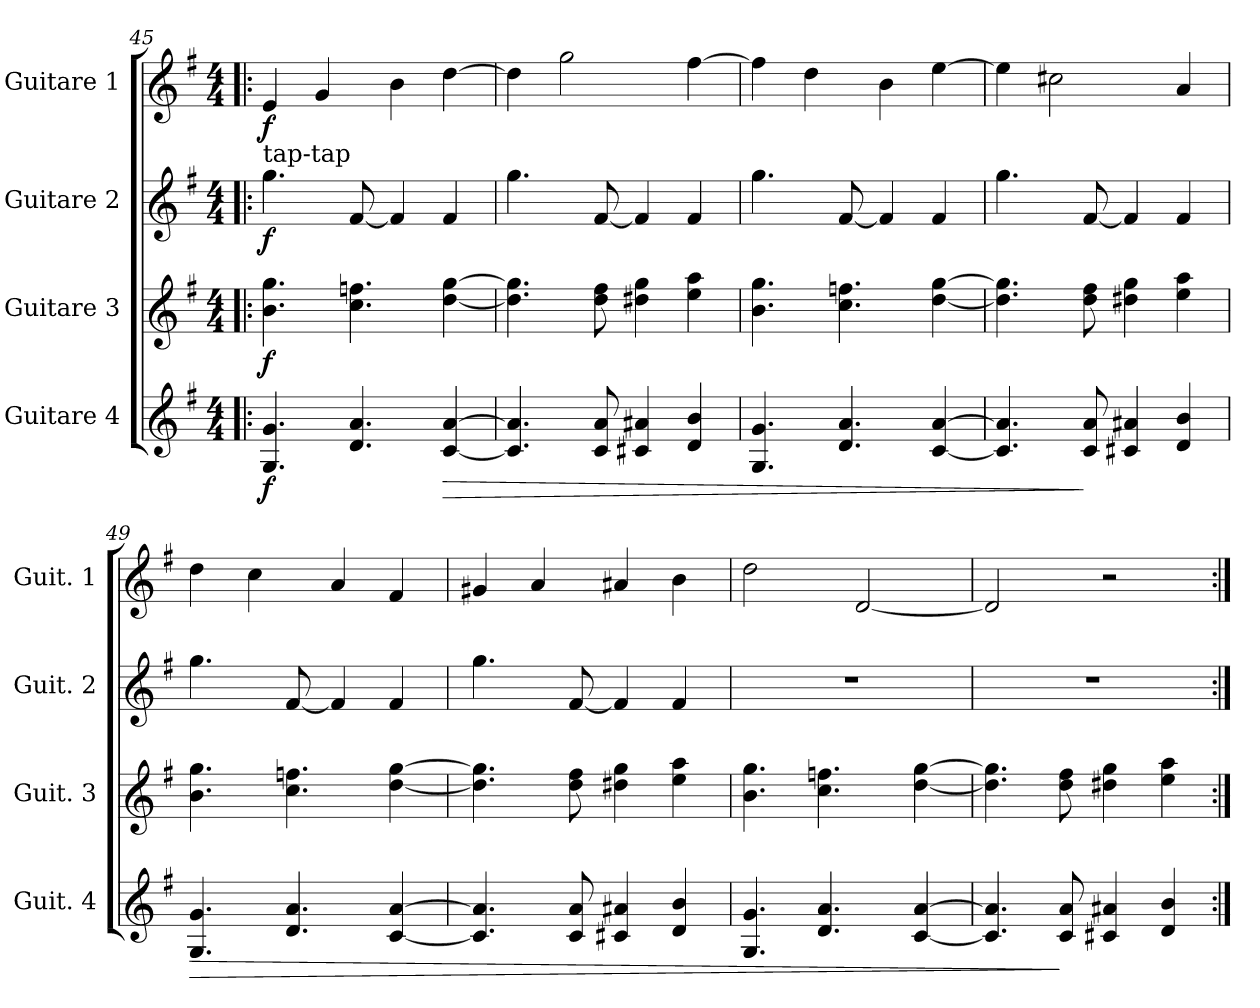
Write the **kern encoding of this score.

**kern	**dynam	**kern	**dynam	**kern	**dynam	**kern	**dynam
*part4	*part4	*part3	*part3	*part2	*part2	*part1	*part1
*staff4	*staff4	*staff3	*staff3	*staff2	*staff2	*staff1	*staff1
*I"Guitare 4	*	*I"Guitare 3	*	*I"Guitare 2	*	*I"Guitare 1	*
*I'Guit. 4	*	*I'Guit. 3	*	*I'Guit. 2	*	*I'Guit. 1	*
!!LO:LB:g=z
*clefG2	*	*clefG2	*	*clefG2	*	*clefG2	*
*ITrd7c12	*	*ITrd7c12	*	*ITrd7c12	*	*ITrd7c12	*
*k[f#]	*	*k[f#]	*	*k[f#]	*	*k[f#]	*
*G:	*	*G:	*	*G:	*	*G:	*
*M4/4	*	*M4/4	*	*M4/4	*	*M4/4	*
=45!|:	=45!|:	=45!|:	=45!|:	=45!|:	=45!|:	=45!|:	=45!|:
!	!	!	!	!LO:TX:a:t=tap-tap	!	!	!
!	!LO:DY:b	!	!LO:DY:b	!	!LO:DY:b	!	!LO:DY:b
4.GG/ 4.G/	f	4.B\ 4.g\	f	4.g\	f	4E/	f
.	.	.	.	.	.	4G/	.
4.D/ 4.A/	.	4.c\ 4.fn\	.	[8F#/	.	.	.
.	.	.	.	4F#/]	.	4B\	.
!	!LO:HP:b	!	!	!	!	!	!
[4C/ [4A/	>	[4d\ [4g\	.	4F#/	.	[4d\	.
=46	=46	=46	=46	=46	=46	=46	=46
4.C/] 4.A/]	.	4.d\] 4.g\]	.	4.g\	.	4d\]	.
.	.	.	.	.	.	2g\	.
8C/ 8A/	.	8d\ 8f#\	.	[8F#/	.	.	.
4C#X/ 4A#X/	.	4d#X\ 4g\	.	4F#/]	.	.	.
4D/ 4B/	.	4e\ 4a\	.	4F#/	.	[4f#\	.
=47	=47	=47	=47	=47	=47	=47	=47
4.GG/ 4.G/	.	4.B\ 4.g\	.	4.g\	.	4f#\]	.
.	.	.	.	.	.	4d\	.
4.D/ 4.A/	.	4.c\ 4.fn\	.	[8F#/	.	.	.
.	.	.	.	4F#/]	.	4B\	.
[4C/ [4A/	.	[4d\ [4g\	.	4F#/	.	[4e\	.
=48	=48	=48	=48	=48	=48	=48	=48
4.C/] 4.A/]	.	4.d\] 4.g\]	.	4.g\	.	4e\]	.
.	.	.	.	.	.	2c#X\	.
8C/ 8A/	]	8d\ 8f#\	.	[8F#/	.	.	.
4C#X/ 4A#X/	.	4d#X\ 4g\	.	4F#/]	.	.	.
4D/ 4B/	.	4e\ 4a\	.	4F#/	.	4A/	.
!!LO:PB:g=z
=49	=49	=49	=49	=49	=49	=49	=49
!	!LO:HP:b	!	!	!	!	!	!
4.GG/ 4.G/	>	4.B\ 4.g\	.	4.g\	.	4d\	.
.	.	.	.	.	.	4c\	.
4.D/ 4.A/	.	4.c\ 4.fn\	.	[8F#/	.	.	.
.	.	.	.	4F#/]	.	4A/	.
[4C/ [4A/	.	[4d\ [4g\	.	4F#/	.	4F#/	.
=50	=50	=50	=50	=50	=50	=50	=50
4.C/] 4.A/]	.	4.d\] 4.g\]	.	4.g\	.	4G#X/	.
.	.	.	.	.	.	4A/	.
8C/ 8A/	.	8d\ 8f#\	.	[8F#/	.	.	.
4C#X/ 4A#X/	.	4d#X\ 4g\	.	4F#/]	.	4A#X/	.
4D/ 4B/	.	4e\ 4a\	.	4F#/	.	4B\	.
=51	=51	=51	=51	=51	=51	=51	=51
4.GG/ 4.G/	.	4.B\ 4.g\	.	1r	.	2d\	.
4.D/ 4.A/	.	4.c\ 4.fn\	.	.	.	.	.
.	.	.	.	.	.	[2D/	.
[4C/ [4A/	.	[4d\ [4g\	.	.	.	.	.
=52	=52	=52	=52	=52	=52	=52	=52
4.C/] 4.A/]	.	4.d\] 4.g\]	.	1r	.	2D/]	.
8C/ 8A/	]	8d\ 8f#\	.	.	.	.	.
4C#X/ 4A#X/	.	4d#X\ 4g\	.	.	.	2r	.
4D/ 4B/	.	4e\ 4a\	.	.	.	.	.
=:|!	=:|!	=:|!	=:|!	=:|!	=:|!	=:|!	=:|!
*-	*-	*-	*-	*-	*-	*-	*-
